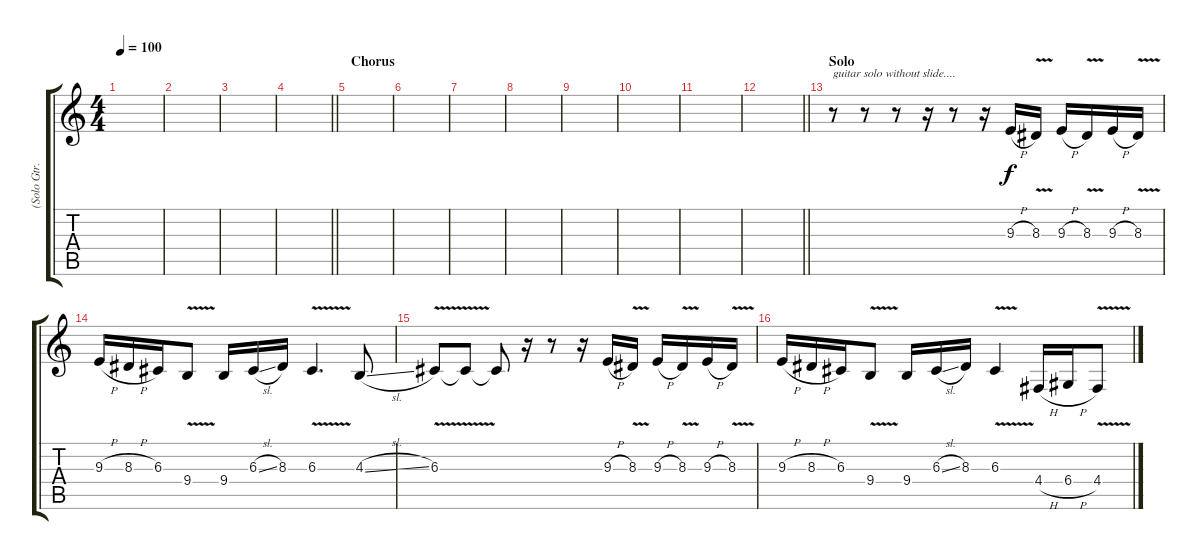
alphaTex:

\track ("(Solo Gtr. Effect)" "(Solo Gtr.") {instrument lead1square}
\staff {score tabs}
\tuning (E4 B3 G3 D3 A2 E2) {hide}
\ts (4 4)
\tempo 100
\clef g2
\ks c
|
|
|
\barLineRight lightlight
|
\section ("" "Chorus")
|
|
|
|
|
|
|
\barLineRight lightlight
|
\section ("" "Solo")
r.8{txt "guitar solo without slide.... "} r.8 r.8 r.16 r.8 r.16 9.3{h}.16 8.3{v}.16 9.3{h}.16 8.3{v}.16 9.3{h}.16 8.3{v}.16 |
9.3{h}.16 8.3{h}.16 6.3.16 9.4{v}.8 9.4.16 6.3{sl}.16 8.3.16 6.3{v}.4{d} 4.3{sl}.8 |
6.3{v}.8 6.3{t}.8 6.3{t}.8 r.16 r.8 r.16 9.3{h}.16 8.3{v}.16 9.3{h}.16 8.3{v}.16 9.3{h}.16 8.3{v}.16 |
9.3{h}.16 8.3{h}.16 6.3.16 9.4{v}.8 9.4.16 6.3{sl}.16 8.3.16 6.3{v}.4 4.4{h}.16 6.4{h}.16 4.4{v}.8
